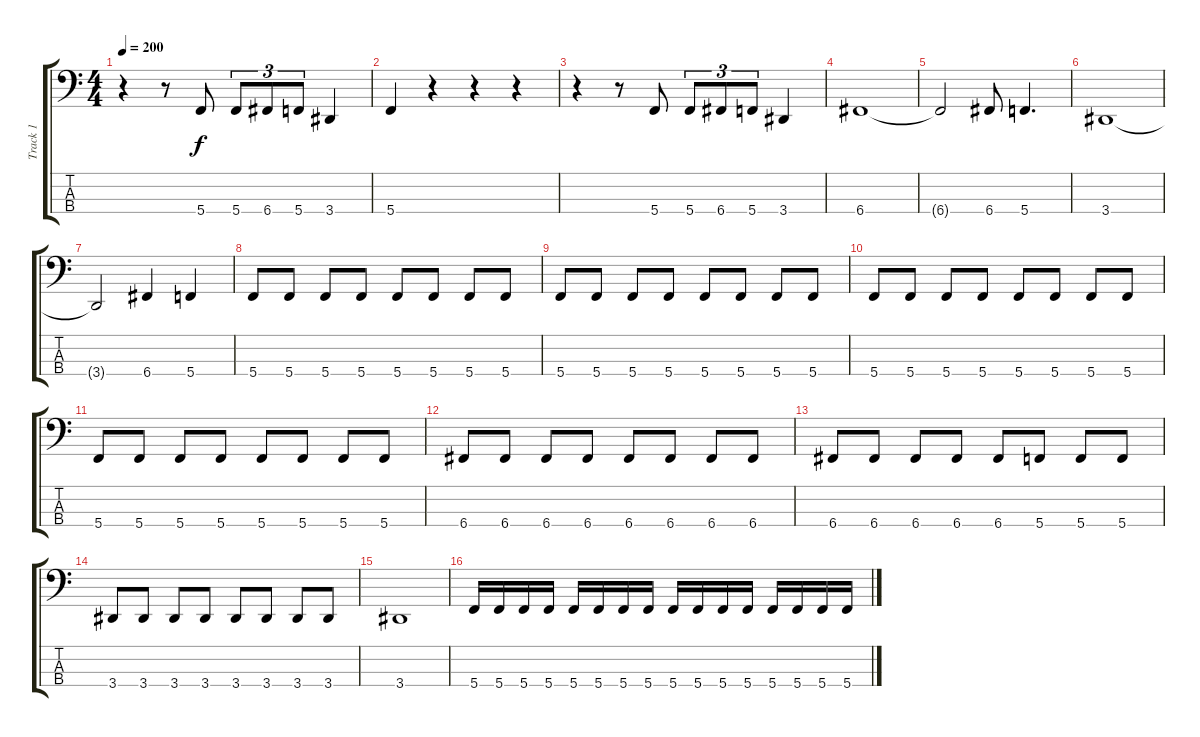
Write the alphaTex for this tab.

\track ("Track 1" "Track 1") {instrument electricbasspick}
\staff {score tabs}
\tuning (Eb2 Bb1 F1 C1) {hide}
\ts (4 4)
\tempo 200
\clef f4
\ks c
r.4{dy f} r.8 5.4.8 5.4.8{tu (3 2)} 6.4.8{tu (3 2)} 5.4.8{tu (3 2)} 3.4.4 |
5.4.4 r.4 r.4 r.4 |
r.4 r.8 5.4.8 5.4.8{tu (3 2)} 6.4.8{tu (3 2)} 5.4.8{tu (3 2)} 3.4.4 |
6.4.1 |
6.4{t}.2 6.4.8 5.4.4{d} |
3.4.1 |
3.4{t}.2 6.4.4 5.4.4 |
5.4.8{instrument electricbassfinger} 5.4.8 5.4.8 5.4.8 5.4.8 5.4.8 5.4.8 5.4.8 |
5.4.8 5.4.8 5.4.8 5.4.8 5.4.8 5.4.8 5.4.8 5.4.8 |
5.4.8 5.4.8 5.4.8 5.4.8 5.4.8 5.4.8 5.4.8 5.4.8 |
5.4.8 5.4.8 5.4.8 5.4.8 5.4.8 5.4.8 5.4.8 5.4.8 |
6.4.8 6.4.8 6.4.8 6.4.8 6.4.8 6.4.8 6.4.8 6.4.8 |
6.4.8 6.4.8 6.4.8 6.4.8 6.4.8 5.4.8 5.4.8 5.4.8 |
3.4.8 3.4.8 3.4.8 3.4.8 3.4.8 3.4.8 3.4.8 3.4.8 |
3.4.1{instrument electricbasspick} |
5.4.16 5.4.16 5.4.16 5.4.16 5.4.16 5.4.16 5.4.16 5.4.16 5.4.16 5.4.16 5.4.16 5.4.16 5.4.16 5.4.16 5.4.16 5.4.16
